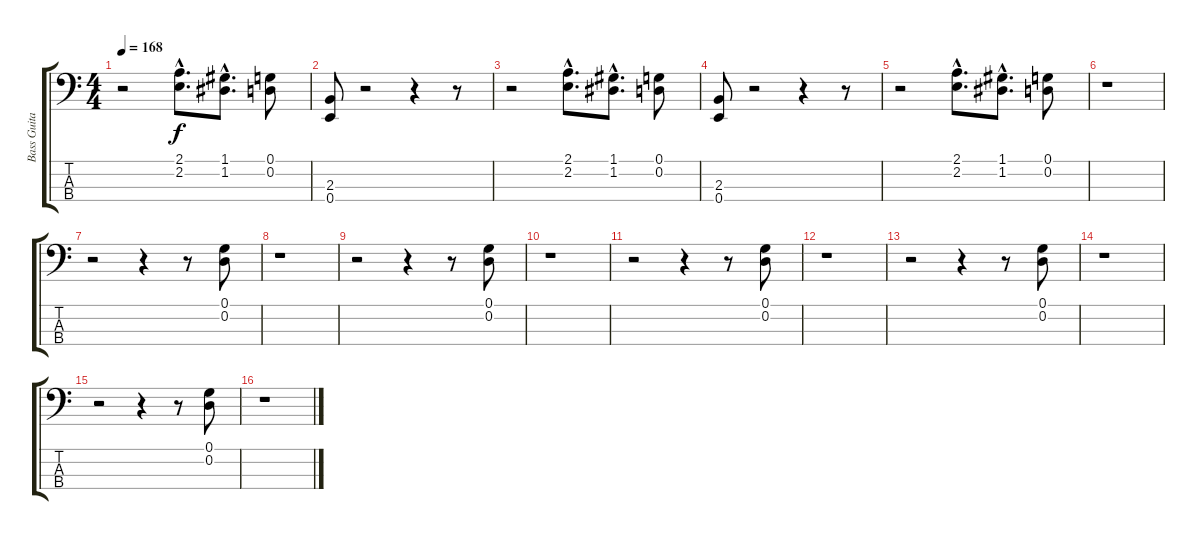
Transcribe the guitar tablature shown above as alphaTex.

\track ("Bass Guitar" "Bass Guita") {instrument electricbassfinger}
\staff {score tabs}
\tuning (G2 D2 A1 E1) {hide}
\ts (4 4)
\tempo 168
\clef f4
\ks c
r.2{dy f} (2.1{hac} 2.2{hac}).8{d} (1.1{hac} 1.2{hac}).8{d} (0.1 0.2).8 |
(2.3 0.4).8 r.2 r.4 r.8 |
r.2 (2.1{hac} 2.2{hac}).8{d} (1.1{hac} 1.2{hac}).8{d} (0.1 0.2).8 |
(2.3 0.4).8 r.2 r.4 r.8 |
r.2 (2.1{hac} 2.2{hac}).8{d} (1.1{hac} 1.2{hac}).8{d} (0.1 0.2).8 |
r.1 |
r.2 r.4 r.8 (0.1 0.2).8 |
r.1 |
r.2 r.4 r.8 (0.1 0.2).8 |
r.1 |
r.2 r.4 r.8 (0.1 0.2).8 |
r.1 |
r.2 r.4 r.8 (0.1 0.2).8 |
r.1 |
r.2 r.4 r.8 (0.1 0.2).8 |
r.1
